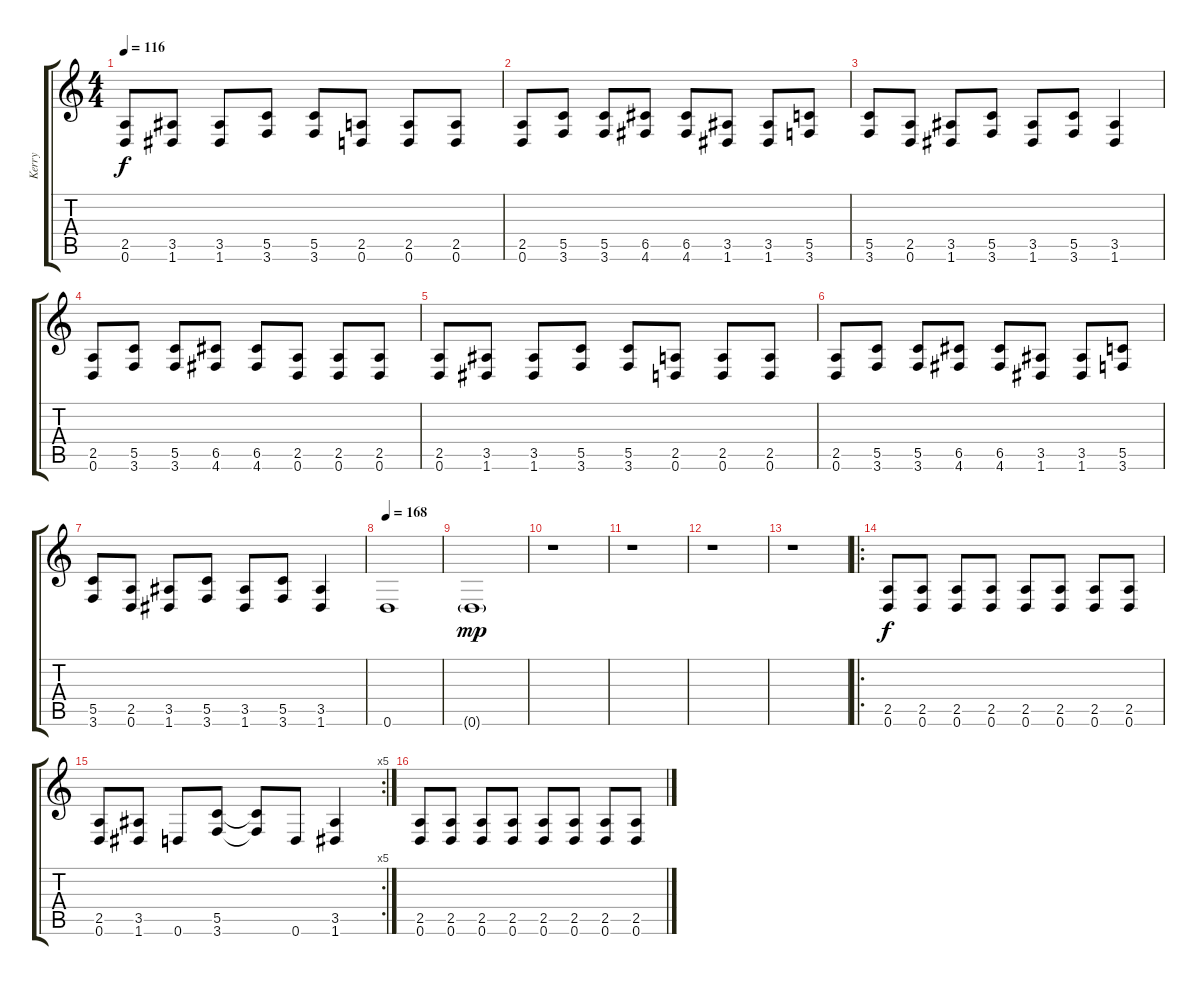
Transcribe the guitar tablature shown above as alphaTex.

\track ("Kerry" "Kerry") {instrument distortionguitar}
\staff {score tabs}
\tuning (D4 A3 F3 C3 G2 D2) {hide}
\ts (4 4)
\tempo 116
\clef g2
\ks c
(2.5 0.6).8{dy f} (3.5 1.6).8 (3.5 1.6).8 (5.5 3.6).8 (5.5 3.6).8 (2.5 0.6).8 (2.5 0.6).8 (2.5 0.6).8 |
(2.5 0.6).8 (5.5 3.6).8 (5.5 3.6).8 (6.5 4.6).8 (6.5 4.6).8 (3.5 1.6).8 (3.5 1.6).8 (5.5 3.6).8 |
(5.5 3.6).8 (2.5 0.6).8 (3.5 1.6).8 (5.5 3.6).8 (3.5 1.6).8 (5.5 3.6).8 (3.5 1.6).4 |
(2.5 0.6).8 (5.5 3.6).8 (5.5 3.6).8 (6.5 4.6).8 (6.5 4.6).8 (2.5 0.6).8 (2.5 0.6).8 (2.5 0.6).8 |
(2.5 0.6).8 (3.5 1.6).8 (3.5 1.6).8 (5.5 3.6).8 (5.5 3.6).8 (2.5 0.6).8 (2.5 0.6).8 (2.5 0.6).8 |
(2.5 0.6).8 (5.5 3.6).8 (5.5 3.6).8 (6.5 4.6).8 (6.5 4.6).8 (3.5 1.6).8 (3.5 1.6).8 (5.5 3.6).8 |
(5.5 3.6).8 (2.5 0.6).8 (3.5 1.6).8 (5.5 3.6).8 (3.5 1.6).8 (5.5 3.6).8 (3.5 1.6).4 |
\tempo 168
0.6.1 |
0.6{g}.1{dy mp} |
r.1 |
r.1 |
r.1 |
r.1 |
\ro
(2.5 0.6).8{dy f} (2.5 0.6).8 (2.5 0.6).8 (2.5 0.6).8 (2.5 0.6).8 (2.5 0.6).8 (2.5 0.6).8 (2.5 0.6).8 |
\rc 5
(2.5 0.6).8 (3.5 1.6).8 0.6.8 (5.5 3.6).8 (5.5{t} 3.6{t}).8 0.6.8 (3.5 1.6).4 |
(2.5 0.6).8 (2.5 0.6).8 (2.5 0.6).8 (2.5 0.6).8 (2.5 0.6).8 (2.5 0.6).8 (2.5 0.6).8 (2.5 0.6).8
